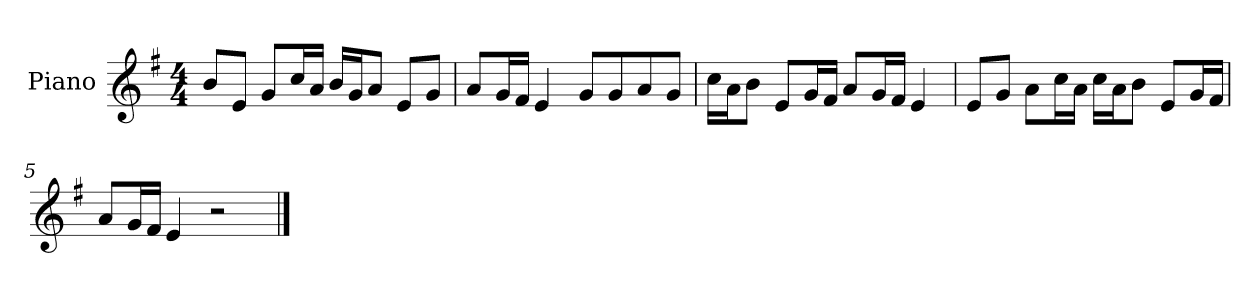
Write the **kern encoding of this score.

**kern
*part1
*staff1
*I"Piano
*I'P-no
*clefG2
*k[f#]
*M4/4
*MM90
=1
8b/L
8e/J
8g/L
16cc/L
16a/JJ
16b/LL
16g/J
8a/J
8e/L
8g/J
=2
8a/L
16g/L
16f#/JJ
4e/
8g/L
8g/
8a/
8g/J
=3
16cc\LL
16a\J
8b\J
8e/L
16g/L
16f#/JJ
8a/L
16g/L
16f#/JJ
4e/
=4
8e/L
8g/J
8a\L
16cc\L
16a\JJ
16cc\LL
16a\J
8b\J
8e/L
16g/L
16f#/JJ
!!LO:LB:g=z
=5
8a/L
16g/L
16f#/JJ
4e/
2r
==
*-
